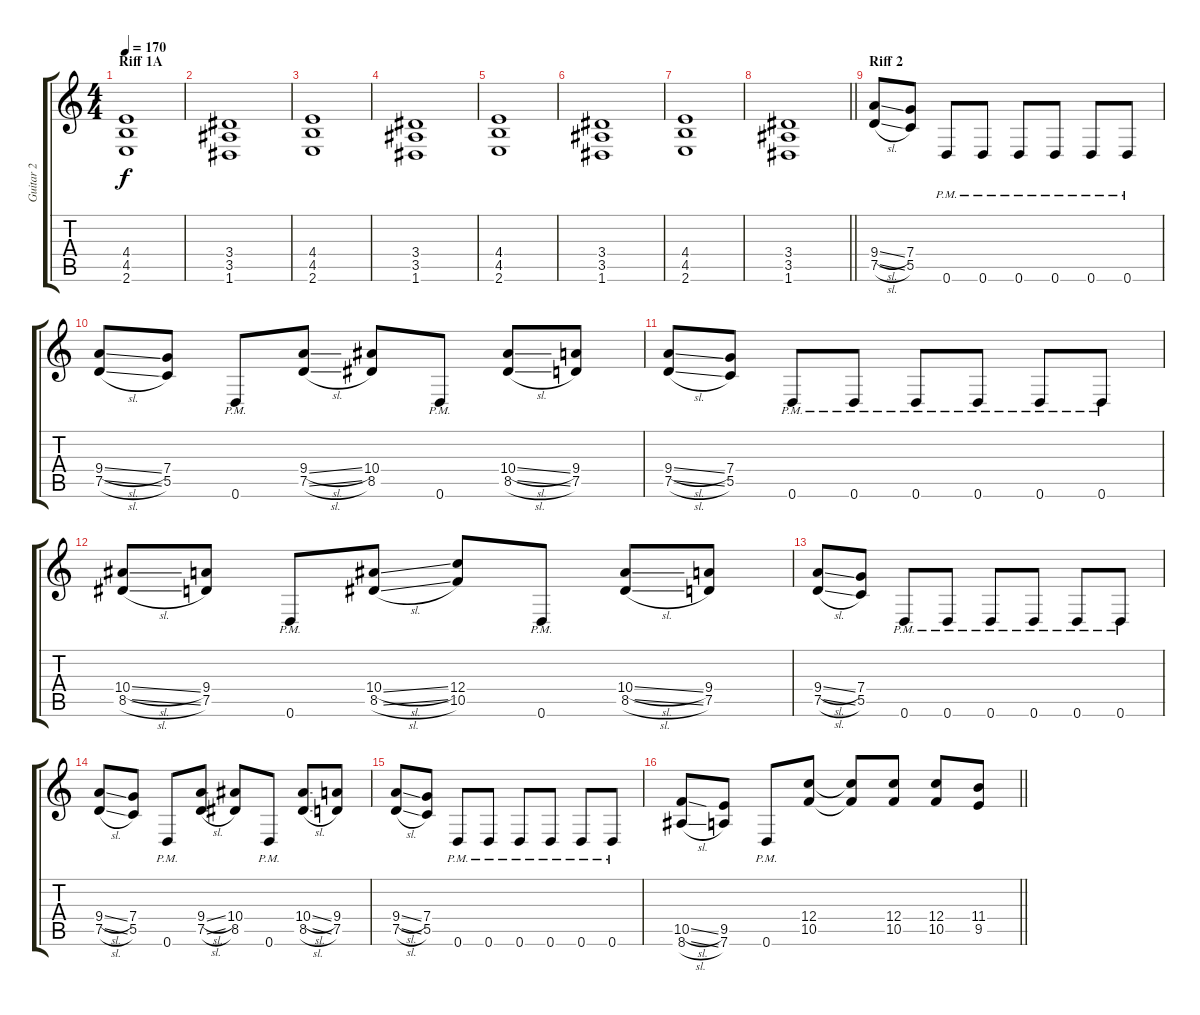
\track ("Guitar 2" "Guitar 2") {instrument distortionguitar}
\staff {score tabs}
\tuning (D4 A3 F3 C3 G2 D2) {hide}
\ts (4 4)
\section ("" "Riff 1A")
\tempo 170
\clef g2
\ks c
(4.4 4.5 2.6).1{dy f} |
(3.4 3.5 1.6).1 |
(4.4 4.5 2.6).1 |
(3.4 3.5 1.6).1 |
(4.4 4.5 2.6).1 |
(3.4 3.5 1.6).1 |
(4.4 4.5 2.6).1 |
\barLineRight lightlight
(3.4 3.5 1.6).1 |
\section ("" "Riff 2")
(9.4{sl} 7.5{sl}).8 (7.4 5.5).8 0.6{pm}.8 0.6{pm}.8 0.6{pm}.8 0.6{pm}.8 0.6{pm}.8 0.6{pm}.8 |
(9.4{sl} 7.5{sl}).8 (7.4 5.5).8 0.6{pm}.8 (9.4{sl} 7.5{sl}).8 (10.4 8.5).8 0.6{pm}.8 (10.4{sl} 8.5{sl}).8 (9.4 7.5).8 |
(9.4{sl} 7.5{sl}).8 (7.4 5.5).8 0.6{pm}.8 0.6{pm}.8 0.6{pm}.8 0.6{pm}.8 0.6{pm}.8 0.6{pm}.8 |
(10.4{sl} 8.5{sl}).8 (9.4 7.5).8 0.6{pm}.8 (10.4{sl} 8.5{sl}).8 (12.4 10.5).8 0.6{pm}.8 (10.4{sl} 8.5{sl}).8 (9.4 7.5).8 |
(9.4{sl} 7.5{sl}).8 (7.4 5.5).8 0.6{pm}.8 0.6{pm}.8 0.6{pm}.8 0.6{pm}.8 0.6{pm}.8 0.6{pm}.8 |
(9.4{sl} 7.5{sl}).8 (7.4 5.5).8 0.6{pm}.8 (9.4{sl} 7.5{sl}).8 (10.4 8.5).8 0.6{pm}.8 (10.4{sl} 8.5{sl}).8 (9.4 7.5).8 |
(9.4{sl} 7.5{sl}).8 (7.4 5.5).8 0.6{pm}.8 0.6{pm}.8 0.6{pm}.8 0.6{pm}.8 0.6{pm}.8 0.6{pm}.8 |
\barLineRight lightlight
(10.5{sl} 8.6{sl}).8 (9.5 7.6).8 0.6{pm}.8 (12.4 10.5).8 (12.4{t} 10.5{t}).8 (12.4 10.5).8 (12.4 10.5).8 (11.4 9.5).8
